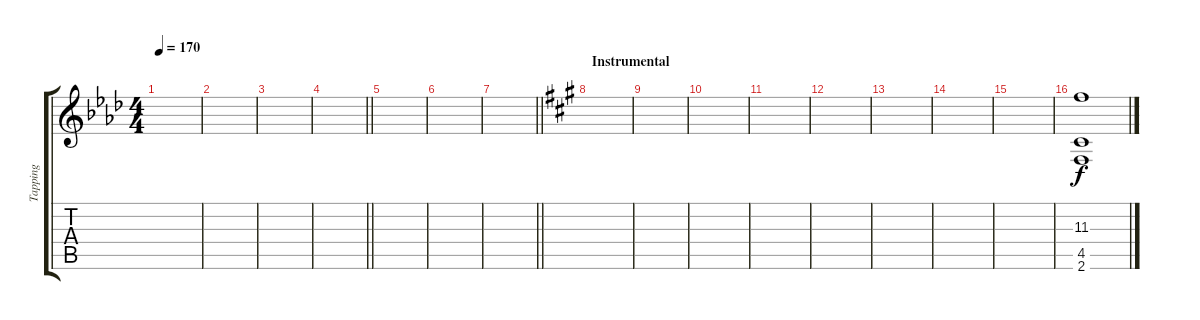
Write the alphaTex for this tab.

\track ("Tapping" "Tapping") {instrument acousticguitarsteel}
\staff {score tabs}
\tuning (E4 B3 G3 D3 A2 E2) {hide}
\ts (4 4)
\tempo 170
\clef g2
\ks fminor
|
|
|
\barLineRight lightlight
|
|
|
\barLineRight lightlight
|
\section ("" "Instrumental")
\ks f#minor
|
|
|
|
|
|
|
|
(11.3 4.5 2.6).1
